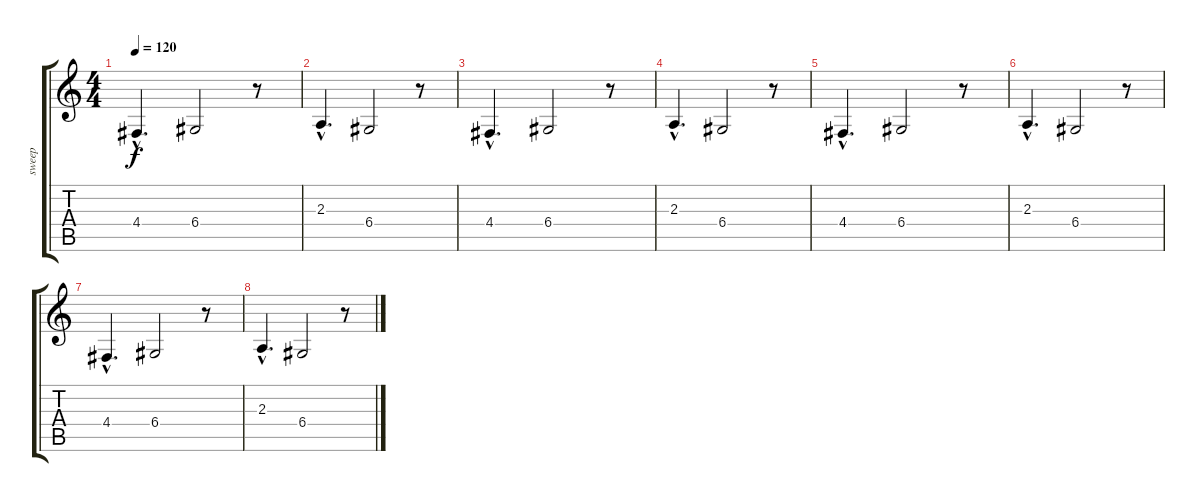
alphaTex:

\track ("sweep" "sweep") {instrument pad8sweep}
\staff {score tabs}
\tuning (E4 B3 G3 D3 A2 E2) {hide}
\ts (4 4)
\tempo 120
\clef g2
\ks c
4.4{hac}.4{d dy f instrument pad8sweep} 6.4.2 r.8 |
2.3{hac}.4{d} 6.4.2 r.8 |
4.4{hac}.4{d} 6.4.2 r.8 |
2.3{hac}.4{d} 6.4.2 r.8 |
4.4{hac}.4{d} 6.4.2 r.8 |
2.3{hac}.4{d} 6.4.2 r.8 |
4.4{hac}.4{d} 6.4.2 r.8 |
2.3{hac}.4{d} 6.4.2 r.8
